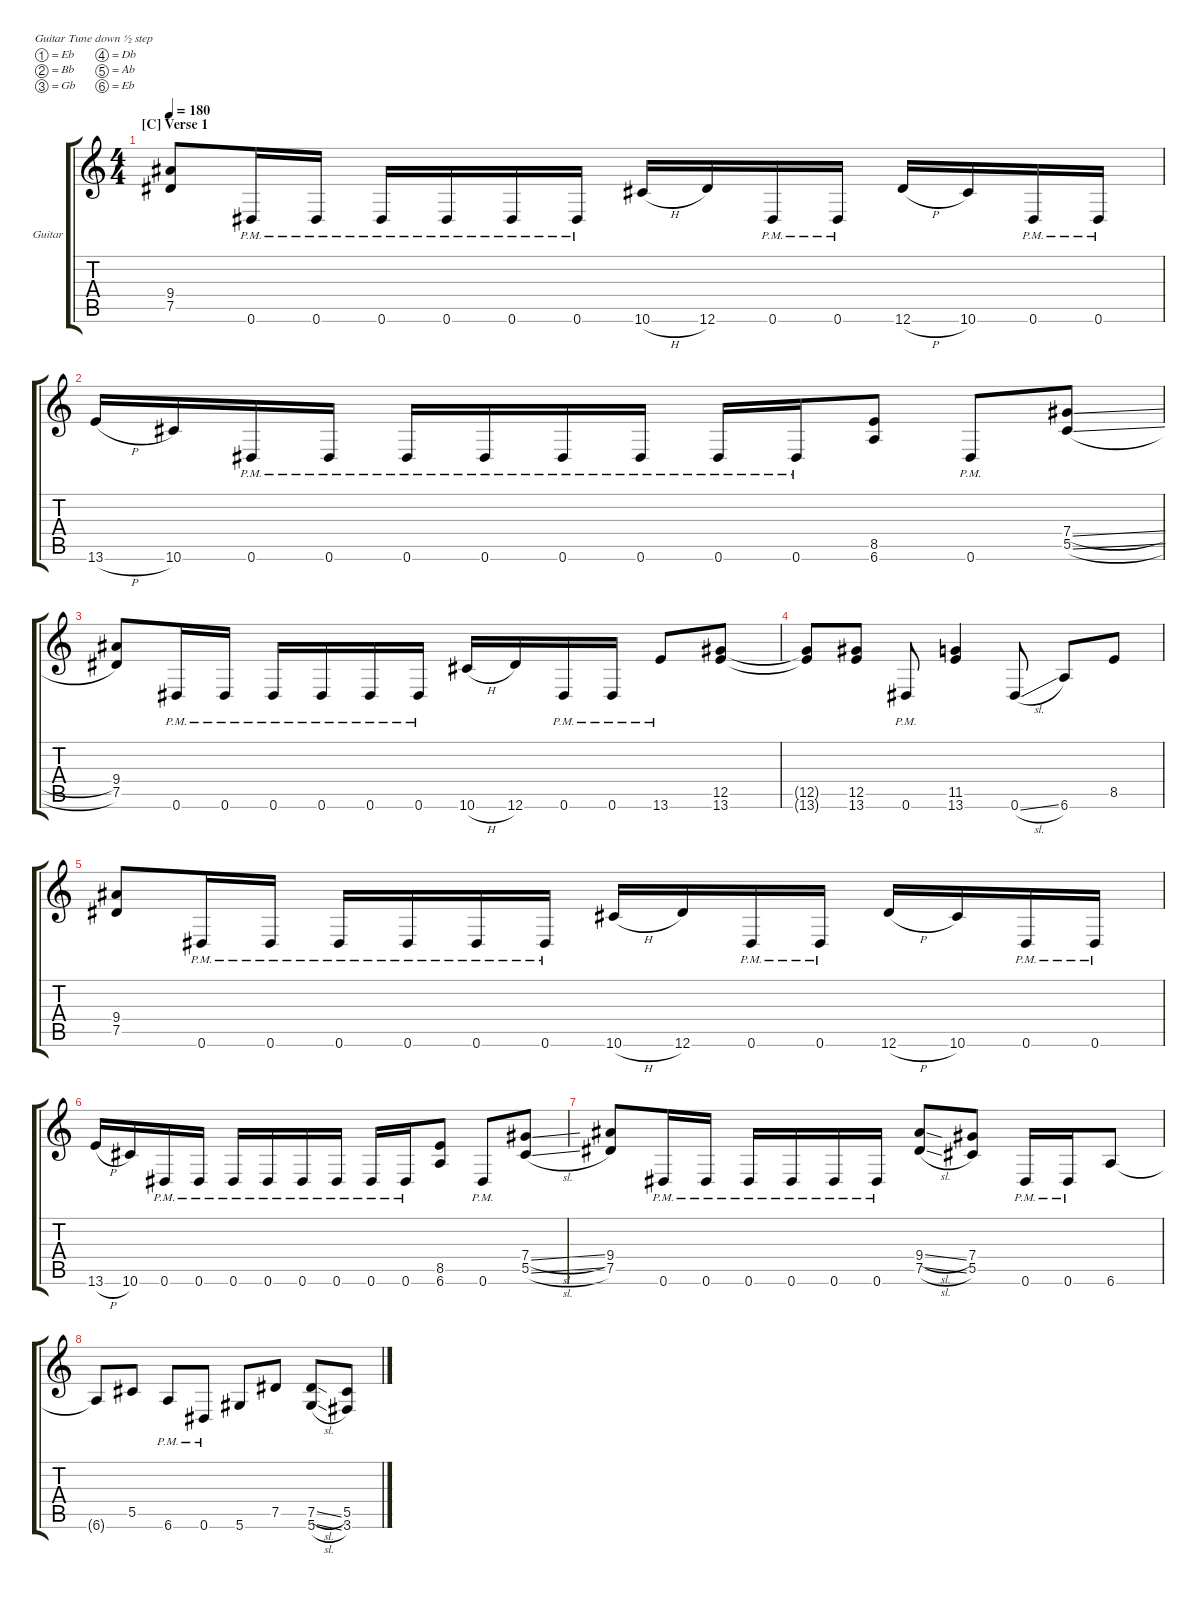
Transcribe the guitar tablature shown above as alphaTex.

\hideDynamics
\bracketExtendMode groupsimilarinstruments
\firstSystemTrackNameOrientation horizontal
\otherSystemsTrackNameOrientation horizontal
\track ("Guillermo Izquierdo - Guitar" "Guitar") {instrument overdrivenguitar}
\staff {score tabs}
\tuning (Eb4 Bb3 Gb3 Db3 Ab2 Eb2)
\ts (4 4)
\section ("C" "Verse 1")
\tempo 180
\clef g2
\scale
0.510473
\ks c
(9.4 7.5).8{dy f} 0.6{pm}.16 0.6{pm}.16 0.6{pm}.16 0.6{pm}.16 0.6{pm}.16 0.6{pm}.16 10.6{h}.16 12.6.16 0.6{pm}.16 0.6{pm}.16 12.6{h}.16 10.6.16 0.6{pm}.16 0.6{pm}.16 |
\scale
0.489728 13.6{h}.16 10.6.16 0.6{pm}.16 0.6{pm}.16 0.6{pm}.16 0.6{pm}.16 0.6{pm}.16 0.6{pm}.16 0.6{pm}.16 0.6{pm}.16 (8.5 6.6).8 0.6{pm}.8 (7.4{sl} 5.5{sl}).8 |
\scale
0.508623 (9.4 7.5).8 0.6{pm}.16 0.6{pm}.16 0.6{pm}.16 0.6{pm}.16 0.6{pm}.16 0.6{pm}.16 10.6{h}.16 12.6.16 0.6{pm}.16 0.6{pm}.16 13.6{pm}.8 (12.5 13.6).8 |
\scale
0.491317 (12.5{t} 13.6{t}).8 (12.5 13.6).8 0.6{pm}.8 (11.5 13.6).4 0.6{sl}.8 6.6.8 8.5.8 |
\scale
0.514762 (7.5 9.4).8 0.6{pm}.16 0.6{pm}.16 0.6{pm}.16 0.6{pm}.16 0.6{pm}.16 0.6{pm}.16 10.6{h}.16 12.6.16 0.6{pm}.16 0.6{pm}.16 12.6{h}.16 10.6.16 0.6{pm}.16 0.6{pm}.16 |
\scale
0.485457 13.6{h}.16 10.6.16 0.6{pm}.16 0.6{pm}.16 0.6{pm}.16 0.6{pm}.16 0.6{pm}.16 0.6{pm}.16 0.6{pm}.16 0.6{pm}.16 (8.5 6.6).8 0.6{pm}.8 (7.4{sl} 5.5{sl}).8 |
\scale
0.514574 (9.4 7.5).8 0.6{pm}.16 0.6{pm}.16 0.6{pm}.16 0.6{pm}.16 0.6{pm}.16 0.6{pm}.16 (9.4{sl} 7.5{sl}).8 (7.4 5.5).8 0.6{pm}.16 0.6{pm}.16 6.6.8 |
\scale
0.484795 6.6{t}.8 5.5.8 6.6{pm}.8 0.6{pm}.8 5.6.8 7.5.8 (7.5{sl} 5.6{sl}).8 (5.5 3.6).8
